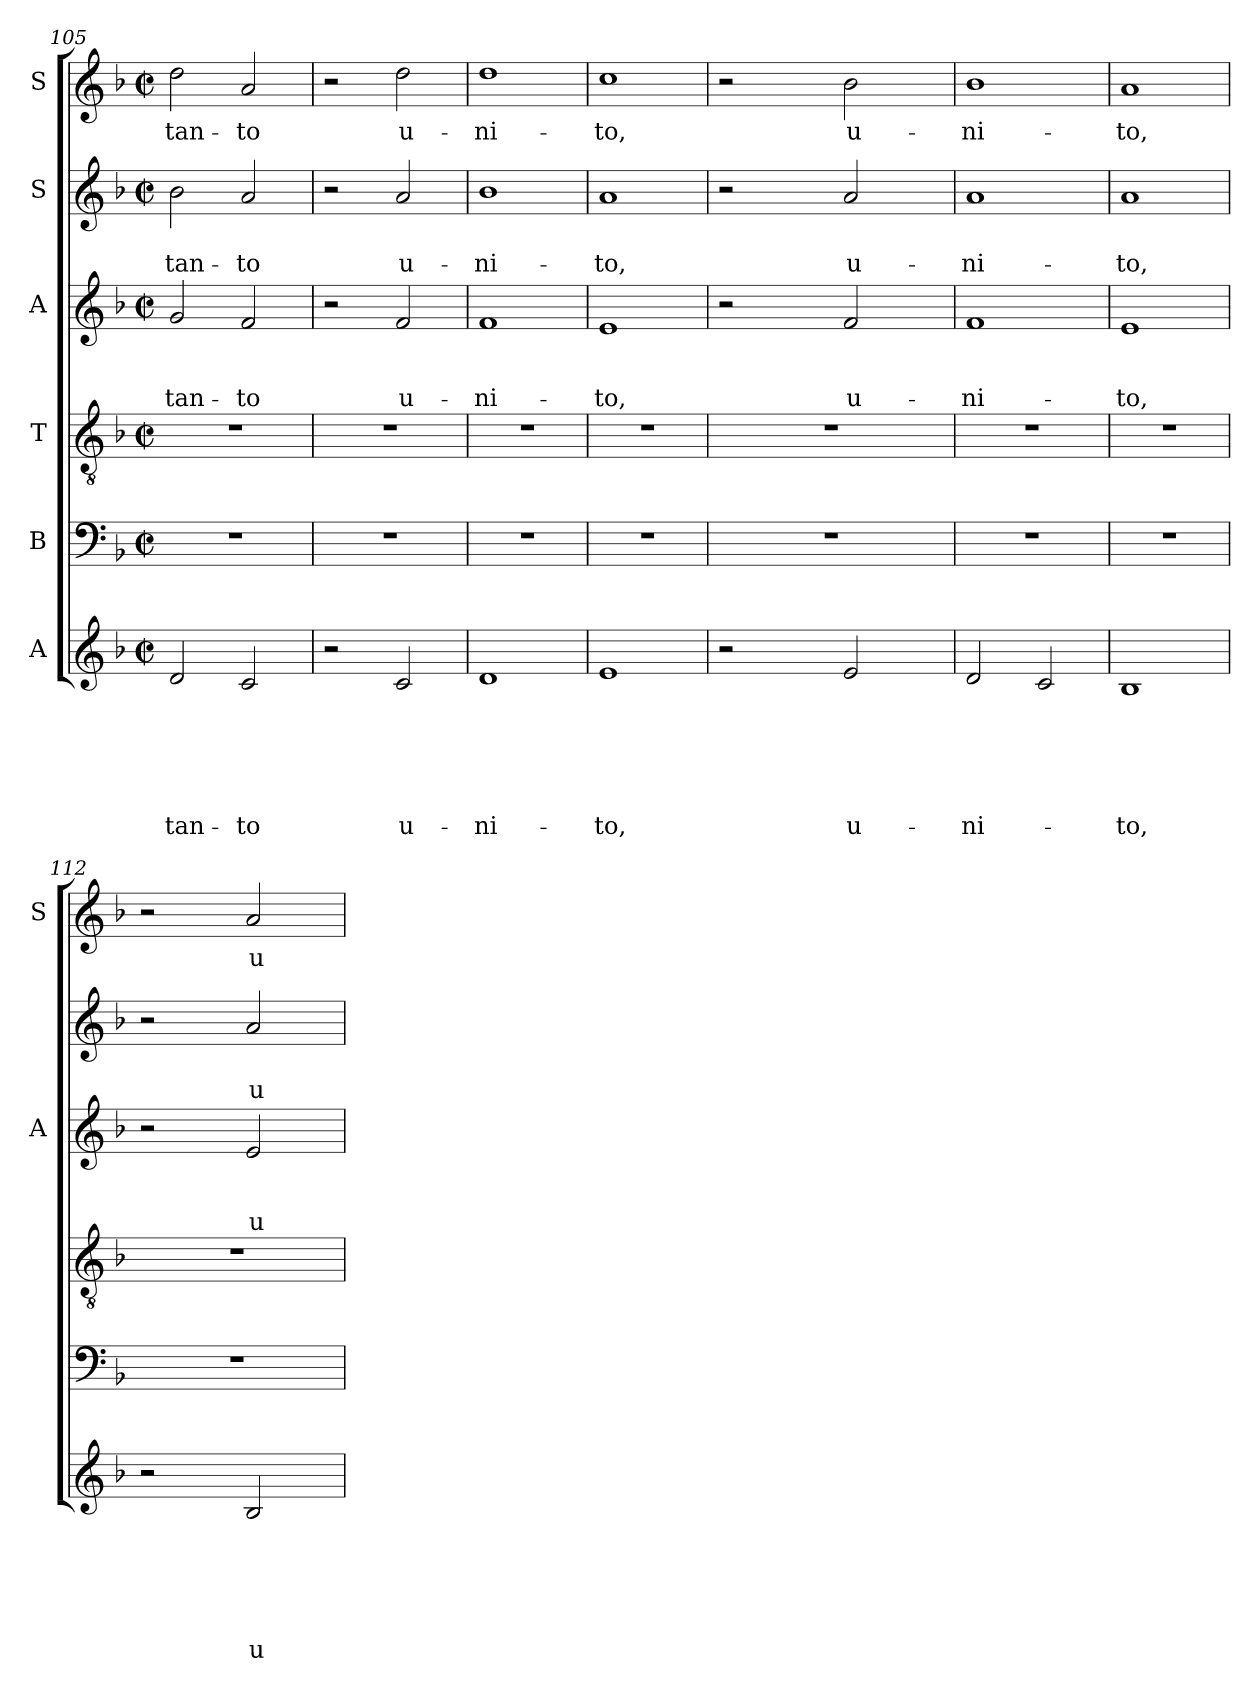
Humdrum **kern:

**kern	**text	**text	**text	**text	**text	**text	**kern	**kern	**kern	**text	**text	**text	**kern	**text	**text	**kern	**text
*part6	*part6	*part6	*part6	*part6	*part6	*part6	*part5	*part4	*part3	*part3	*part3	*part3	*part2	*part2	*part2	*part1	*part1
*staff6	*staff6	*staff6	*staff6	*staff6	*staff6	*staff6	*staff5	*staff4	*staff3	*staff3	*staff3	*staff3	*staff2	*staff2	*staff2	*staff1	*staff1
*I"A	*	*	*	*	*	*	*I"B	*I"T	*I"A	*	*	*	*I"S	*	*	*I"S	*
*	*	*	*	*	*	*	*	*	*I'A	*	*	*	*	*	*	*I'S	*
*clefG2	*	*	*	*	*	*	*clefF4	*clefGv2	*clefG2	*	*	*	*clefG2	*	*	*clefG2	*
*k[b-]	*	*	*	*	*	*	*k[b-]	*k[b-]	*k[b-]	*	*	*	*k[b-]	*	*	*k[b-]	*
*F:	*	*	*	*	*	*	*F:	*F:	*F:	*	*	*	*F:	*	*	*F:	*
*M2/2	*	*	*	*	*	*	*M2/2	*M2/2	*M2/2	*	*	*	*M2/2	*	*	*M2/2	*
*met(c|)	*	*	*	*	*	*	*met(c|)	*met(c|)	*met(c|)	*	*	*	*met(c|)	*	*	*met(c|)	*
=105	=105	=105	=105	=105	=105	=105	=105	=105	=105	=105	=105	=105	=105	=105	=105	=105	=105
!	!	!	!	!	!	!LO:LY:b	!	!	!	!	!	!LO:LY:b	!	!	!LO:LY:b	!	!LO:LY:b
2d/	.	.	.	.	.	tan-	1r	1r	2g/	.	.	tan-	2b-\	.	tan-	2dd\	tan-
!	!	!	!	!	!	!LO:LY:b	!	!	!	!	!	!LO:LY:b	!	!	!LO:LY:b	!	!LO:LY:b
2c/	.	.	.	.	.	-to	.	.	2f/	.	.	-to	2a/	.	-to	2a/	-to
=106	=106	=106	=106	=106	=106	=106	=106	=106	=106	=106	=106	=106	=106	=106	=106	=106	=106
2r	.	.	.	.	.	.	1r	1r	2r	.	.	.	2r	.	.	2r	.
!	!	!	!	!	!	!LO:LY:b	!	!	!	!	!	!LO:LY:b	!	!	!LO:LY:b	!	!LO:LY:b
2c/	.	.	.	.	.	u-	.	.	2f/	.	.	u-	2a/	.	u-	2dd\	u-
=107	=107	=107	=107	=107	=107	=107	=107	=107	=107	=107	=107	=107	=107	=107	=107	=107	=107
!	!	!	!	!	!	!LO:LY:b	!	!	!	!	!	!LO:LY:b	!	!	!LO:LY:b	!	!LO:LY:b
1d	.	.	.	.	.	-ni-	1r	1r	1f	.	.	-ni-	1b-	.	-ni-	1dd	-ni-
=108	=108	=108	=108	=108	=108	=108	=108	=108	=108	=108	=108	=108	=108	=108	=108	=108	=108
!	!	!	!	!	!	!LO:LY:b	!	!	!	!	!	!LO:LY:b	!	!	!LO:LY:b	!	!LO:LY:b
1e	.	.	.	.	.	-to,	1r	1r	1e	.	.	-to,	1a	.	-to,	1cc	-to,
=109	=109	=109	=109	=109	=109	=109	=109	=109	=109	=109	=109	=109	=109	=109	=109	=109	=109
*^	*	*	*	*	*	*	*	*	*^	*	*	*	*^	*	*	*^	*
2r	4ryy	.	.	.	.	.	.	1r	1r	2r	4ryy	.	.	.	2r	4ryy	.	.	2r	4ryy	.
.	8ryy	.	.	.	.	.	.	.	.	.	8ryy	.	.	.	.	8ryy	.	.	.	16.ryy	.
.	.	.	.	.	.	.	.	.	.	.	.	.	.	.	.	.	.	.	.	2ryy	.
.	32ryy	.	.	.	.	.	.	.	.	.	32ryy	.	.	.	.	32ryy	.	.	.	.	.
.	2ryy	.	.	.	.	.	.	.	.	.	2ryy	.	.	.	.	2ryy	.	.	.	.	.
!	!	!	!	!	!	!	!LO:LY:b	!	!	!	!	!	!	!LO:LY:b	!	!	!	!LO:LY:b	!	!	!LO:LY:b
2e/	.	.	.	.	.	.	u-	.	.	2f/	.	.	.	u-	2a/	.	.	u-	2b-\	.	u-
.	.	.	.	.	.	.	.	.	.	.	.	.	.	.	.	.	.	.	.	8ryy	.
.	16.ryy	.	.	.	.	.	.	.	.	.	16.ryy	.	.	.	.	16.ryy	.	.	.	.	.
.	.	.	.	.	.	.	.	.	.	.	.	.	.	.	.	.	.	.	.	32ryy	.
=110	=110	=110	=110	=110	=110	=110	=110	=110	=110	=110	=110	=110	=110	=110	=110	=110	=110	=110	=110	=110	=110
!	!	!	!	!	!	!	!LO:LY:b	!	!	!	!	!	!	!LO:LY:b	!	!	!	!LO:LY:b	!	!	!LO:LY:b
*	*	*	*	*	*	*	*	*	*	*v	*v	*	*	*	*	*	*	*	*v	*v	*
*v	*v	*	*	*	*	*	*	*	*	*	*	*	*	*v	*v	*	*	*	*
2d/	.	.	.	.	.	-ni-	1r	1r	1f	.	.	-ni-	1a	.	-ni-	1b-	-ni-
2c/	.	.	.	.	.	.	.	.	.	.	.	.	.	.	.	.	.
=111	=111	=111	=111	=111	=111	=111	=111	=111	=111	=111	=111	=111	=111	=111	=111	=111	=111
!	!	!	!	!	!	!LO:LY:b	!	!	!	!	!	!LO:LY:b	!	!	!LO:LY:b	!	!LO:LY:b
1B-	.	.	.	.	.	-to,	1r	1r	1e	.	.	-to,	1a	.	-to,	1a	-to,
=112	=112	=112	=112	=112	=112	=112	=112	=112	=112	=112	=112	=112	=112	=112	=112	=112	=112
*^	*	*	*	*	*	*	*	*	*^	*	*	*	*^	*	*	*^	*
2r	4ryy	.	.	.	.	.	.	1r	1r	2r	4ryy	.	.	.	2r	4ryy	.	.	2r	4ryy	.
.	16.ryy	.	.	.	.	.	.	.	.	.	16.ryy	.	.	.	.	16.ryy	.	.	.	16.ryy	.
.	2ryy	.	.	.	.	.	.	.	.	.	2ryy	.	.	.	.	2ryy	.	.	.	2ryy	.
!	!	!	!	!	!	!	!LO:LY:b	!	!	!	!	!	!	!LO:LY:b	!	!	!	!LO:LY:b	!	!	!LO:LY:b
2B-/	.	.	.	.	.	.	u-	.	.	2e/	.	.	.	u-	2a/	.	.	u-	2a/	.	u-
.	8ryy	.	.	.	.	.	.	.	.	.	8ryy	.	.	.	.	8ryy	.	.	.	8ryy	.
.	32ryy	.	.	.	.	.	.	.	.	.	32ryy	.	.	.	.	32ryy	.	.	.	32ryy	.
*	*	*	*	*	*	*	*	*	*	*v	*v	*	*	*	*	*	*	*	*v	*v	*
*v	*v	*	*	*	*	*	*	*	*	*	*	*	*	*v	*v	*	*	*	*
=	=	=	=	=	=	=	=	=	=	=	=	=	=	=	=	=	=
*-	*-	*-	*-	*-	*-	*-	*-	*-	*-	*-	*-	*-	*-	*-	*-	*-	*-
